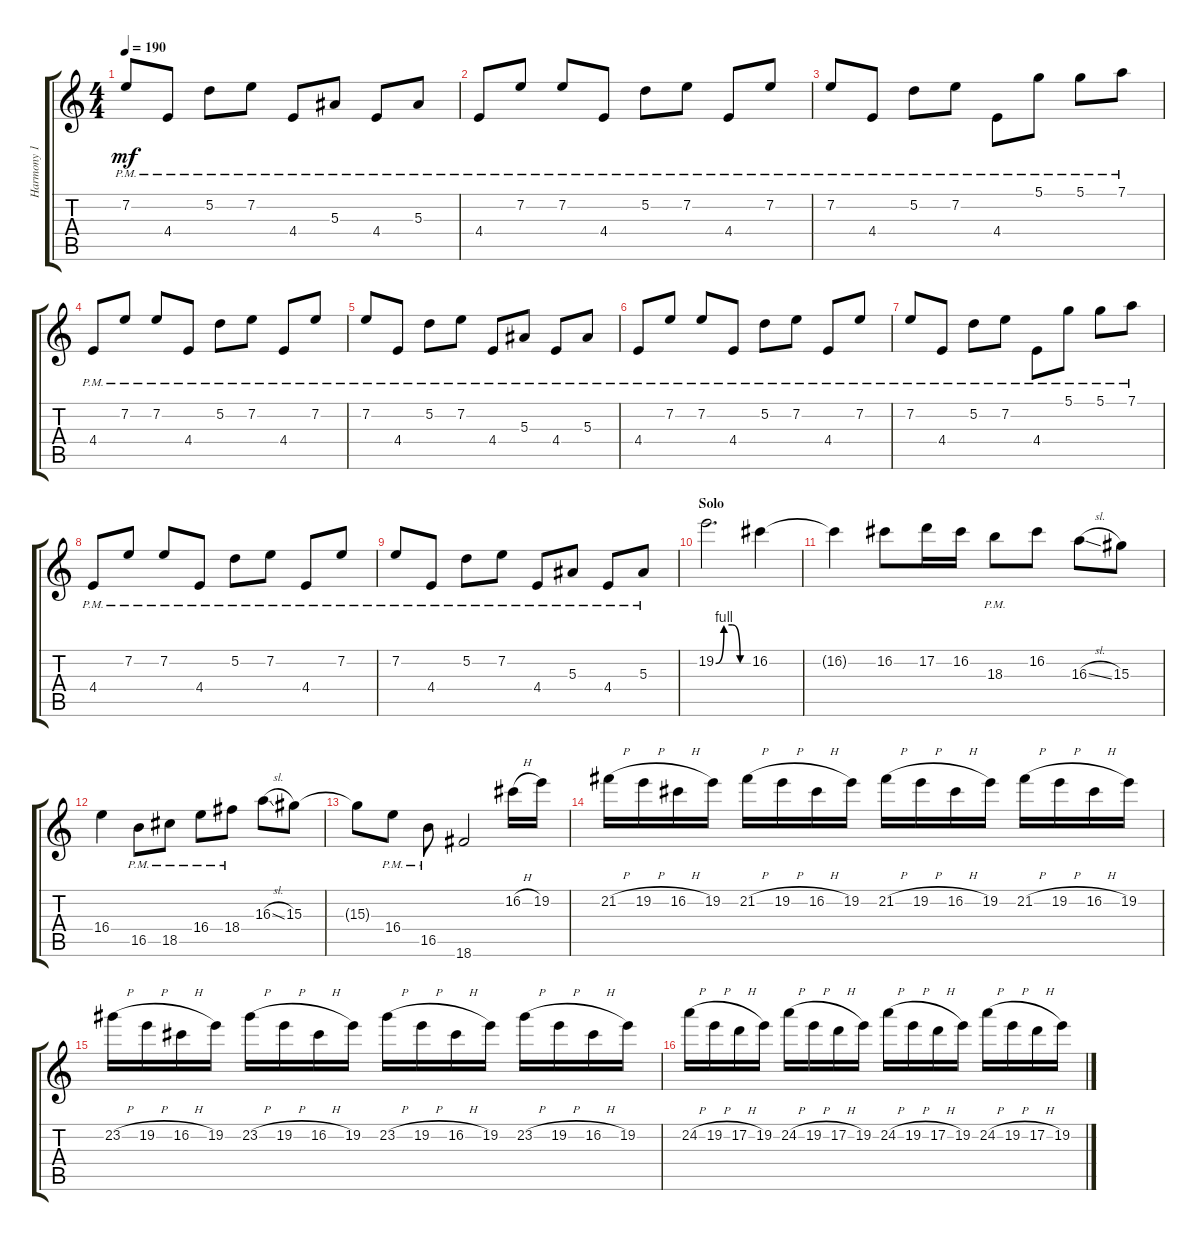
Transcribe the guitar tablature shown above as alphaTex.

\track ("Harmony 1" "Harmony 1") {instrument distortionguitar}
\staff {score tabs}
\tuning (D4 A3 F3 C3 G2 C2) {hide}
\ts (4 4)
\tempo 190
\clef g2
\ks aminor
7.2{pm}.8{dy mf} 4.4{pm}.8 5.2{pm}.8 7.2{pm}.8 4.4{pm}.8 5.3{pm}.8 4.4{pm}.8 5.3{pm}.8 |
4.4{pm}.8 7.2{pm}.8 7.2{pm}.8 4.4{pm}.8 5.2{pm}.8 7.2{pm}.8 4.4{pm}.8 7.2{pm}.8 |
7.2{pm}.8 4.4{pm}.8 5.2{pm}.8 7.2{pm}.8 4.4{pm}.8 5.1{pm}.8 5.1{pm}.8 7.1{pm}.8 |
4.4{pm}.8 7.2{pm}.8 7.2{pm}.8 4.4{pm}.8 5.2{pm}.8 7.2{pm}.8 4.4{pm}.8 7.2{pm}.8 |
7.2{pm}.8 4.4{pm}.8 5.2{pm}.8 7.2{pm}.8 4.4{pm}.8 5.3{pm}.8 4.4{pm}.8 5.3{pm}.8 |
4.4{pm}.8 7.2{pm}.8 7.2{pm}.8 4.4{pm}.8 5.2{pm}.8 7.2{pm}.8 4.4{pm}.8 7.2{pm}.8 |
7.2{pm}.8 4.4{pm}.8 5.2{pm}.8 7.2{pm}.8 4.4{pm}.8 5.1{pm}.8 5.1{pm}.8 7.1{pm}.8 |
4.4{pm}.8 7.2{pm}.8 7.2{pm}.8 4.4{pm}.8 5.2{pm}.8 7.2{pm}.8 4.4{pm}.8 7.2{pm}.8 |
7.2{pm}.8 4.4{pm}.8 5.2{pm}.8 7.2{pm}.8 4.4{pm}.8 5.3{pm}.8 4.4{pm}.8 5.3{pm}.8 |
\section ("" "Solo")
19.2{be (custom 0 0 15 4 30 4 45 0 60 0)}.2{d} 16.2.4 |
16.2{t}.4 16.2.8 17.2.16 16.2.16 18.3{pm}.8 16.2.8 16.3{sl}.8 15.3.8 |
16.4.4 16.5{pm}.8 18.5{pm}.8 16.4{pm}.8 18.4{pm}.8 16.3{sl}.8 15.3.8 |
15.3{t}.8 16.4{pm}.8 16.5{pm}.8 18.6.2 16.2{h}.16 19.2.16 |
21.2{h}.16 19.2{h}.16 16.2{h}.16 19.2.16 21.2{h}.16 19.2{h}.16 16.2{h}.16 19.2.16 21.2{h}.16 19.2{h}.16 16.2{h}.16 19.2.16 21.2{h}.16 19.2{h}.16 16.2{h}.16 19.2.16 |
23.2{h}.16 19.2{h}.16 16.2{h}.16 19.2.16 23.2{h}.16 19.2{h}.16 16.2{h}.16 19.2.16 23.2{h}.16 19.2{h}.16 16.2{h}.16 19.2.16 23.2{h}.16 19.2{h}.16 16.2{h}.16 19.2.16 |
24.2{h}.16 19.2{h}.16 17.2{h}.16 19.2.16 24.2{h}.16 19.2{h}.16 17.2{h}.16 19.2.16 24.2{h}.16 19.2{h}.16 17.2{h}.16 19.2.16 24.2{h}.16 19.2{h}.16 17.2{h}.16 19.2.16
